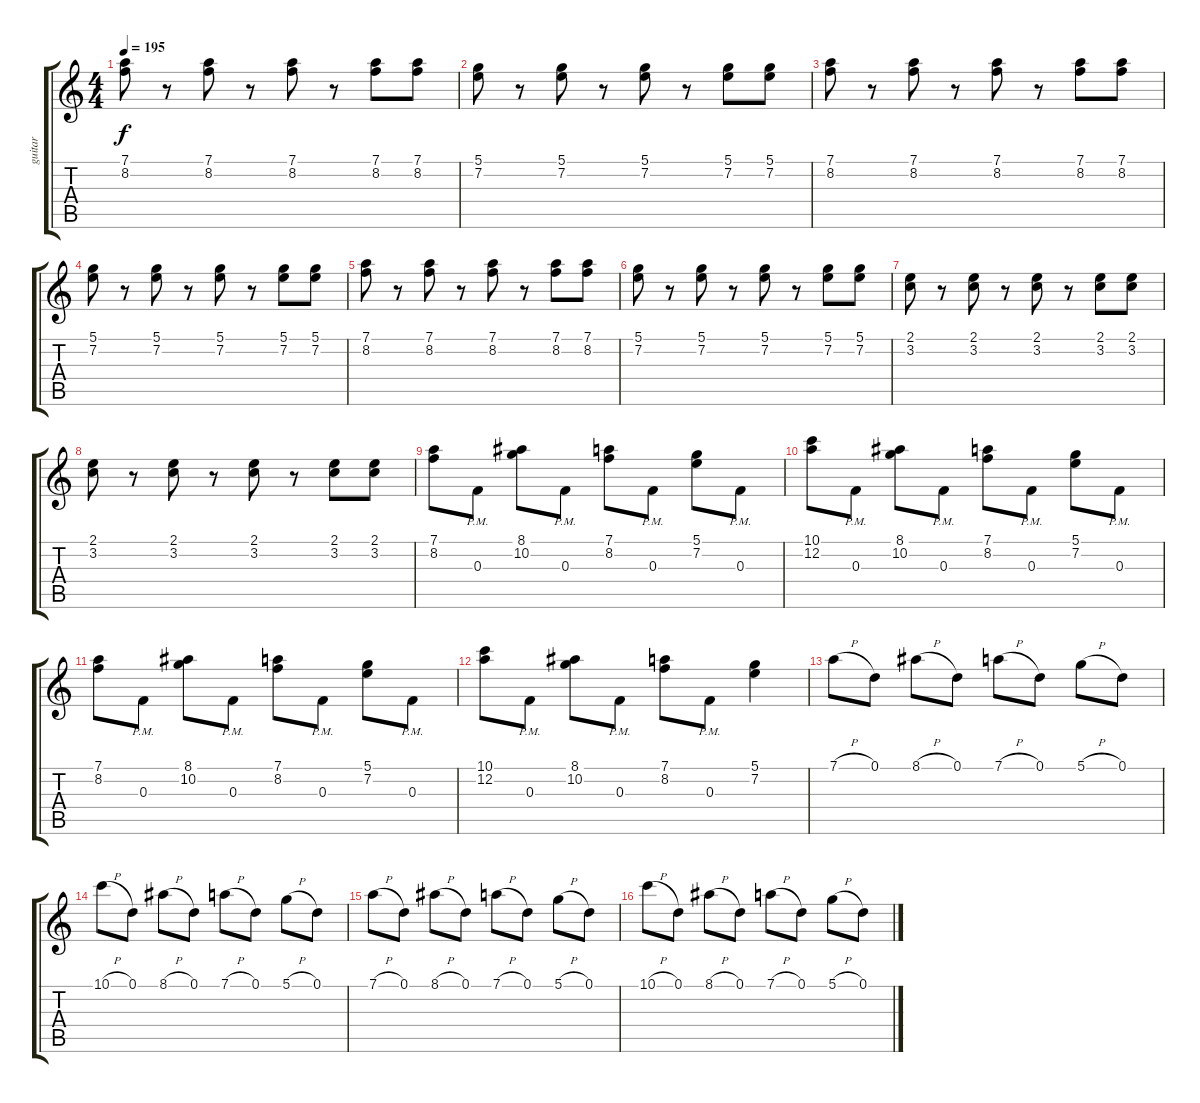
\track ("guitar" "guitar") {instrument distortionguitar}
\staff {score tabs}
\tuning (D4 A3 F3 C3 G2 D2) {hide}
\ts (4 4)
\tempo 195
\clef g2
\ks c
(7.1 8.2).8{dy f} r.8 (7.1 8.2).8 r.8 (7.1 8.2).8 r.8 (7.1 8.2).8 (7.1 8.2).8 |
(5.1 7.2).8 r.8 (5.1 7.2).8 r.8 (5.1 7.2).8 r.8 (5.1 7.2).8 (5.1 7.2).8 |
(7.1 8.2).8 r.8 (7.1 8.2).8 r.8 (7.1 8.2).8 r.8 (7.1 8.2).8 (7.1 8.2).8 |
(5.1 7.2).8 r.8 (5.1 7.2).8 r.8 (5.1 7.2).8 r.8 (5.1 7.2).8 (5.1 7.2).8 |
(7.1 8.2).8 r.8 (7.1 8.2).8 r.8 (7.1 8.2).8 r.8 (7.1 8.2).8 (7.1 8.2).8 |
(5.1 7.2).8 r.8 (5.1 7.2).8 r.8 (5.1 7.2).8 r.8 (5.1 7.2).8 (5.1 7.2).8 |
(2.1 3.2).8 r.8 (2.1 3.2).8 r.8 (2.1 3.2).8 r.8 (2.1 3.2).8 (2.1 3.2).8 |
(2.1 3.2).8 r.8 (2.1 3.2).8 r.8 (2.1 3.2).8 r.8 (2.1 3.2).8 (2.1 3.2).8 |
(7.1 8.2).8 0.3{pm}.8 (8.1 10.2).8 0.3{pm}.8 (7.1 8.2).8 0.3{pm}.8 (5.1 7.2).8 0.3{pm}.8 |
(10.1 12.2).8 0.3{pm}.8 (8.1 10.2).8 0.3{pm}.8 (7.1 8.2).8 0.3{pm}.8 (5.1 7.2).8 0.3{pm}.8 |
(7.1 8.2).8 0.3{pm}.8 (8.1 10.2).8 0.3{pm}.8 (7.1 8.2).8 0.3{pm}.8 (5.1 7.2).8 0.3{pm}.8 |
(10.1 12.2).8 0.3{pm}.8 (8.1 10.2).8 0.3{pm}.8 (7.1 8.2).8 0.3{pm}.8 (5.1 7.2).4 |
7.1{h}.8 0.1.8 8.1{h}.8 0.1.8 7.1{h}.8 0.1.8 5.1{h}.8 0.1.8 |
10.1{h}.8 0.1.8 8.1{h}.8 0.1.8 7.1{h}.8 0.1.8 5.1{h}.8 0.1.8 |
7.1{h}.8 0.1.8 8.1{h}.8 0.1.8 7.1{h}.8 0.1.8 5.1{h}.8 0.1.8 |
10.1{h}.8 0.1.8 8.1{h}.8 0.1.8 7.1{h}.8 0.1.8 5.1{h}.8 0.1.8
